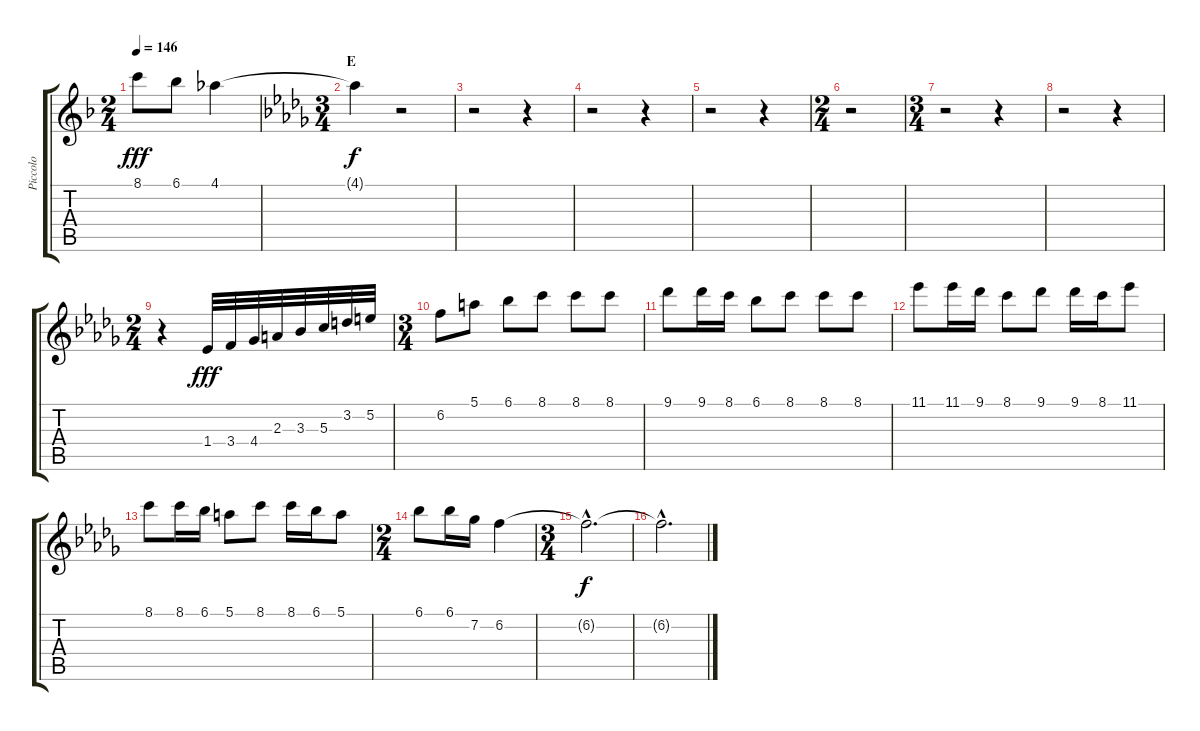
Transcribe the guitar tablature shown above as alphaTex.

\track ("Piccolo" "Piccolo") {instrument flute}
\staff {score tabs}
\tuning (E5 B4 G4 D4 A3 E3) {hide}
\ts (2 4)
\tempo 146
\clef g2
\ks f
8.1.8{dy fff} 6.1.8 4.1.4 |
\ts (3 4)
\section ("" "E")
\ks db
4.1{t}.4{dy f} r.2 |
r.2 r.4 |
r.2 r.4 |
r.2 r.4 |
\ts (2 4)
r.2 |
\ts (3 4)
r.2 r.4 |
r.2 r.4 |
\ts (2 4)
r.4 1.4.32{dy fff} 3.4.32 4.4.32 2.3.32 3.3.32 5.3.32 3.2.32 5.2.32 |
\ts (3 4)
6.2.8 5.1.8 6.1.8 8.1.8 8.1.8 8.1.8 |
9.1.8 9.1.16 8.1.16 6.1.8 8.1.8 8.1.8 8.1.8 |
11.1.8 11.1.16 9.1.16 8.1.8 9.1.8 9.1.16 8.1.16 11.1.8 |
8.1.8 8.1.16 6.1.16 5.1.8 8.1.8 8.1.16 6.1.16 5.1.8 |
\ts (2 4)
6.1.8 6.1.16 7.2.16 6.2.4 |
\ts (3 4)
6.2{hac t}.2{d dy f} |
6.2{hac t}.2{d}
